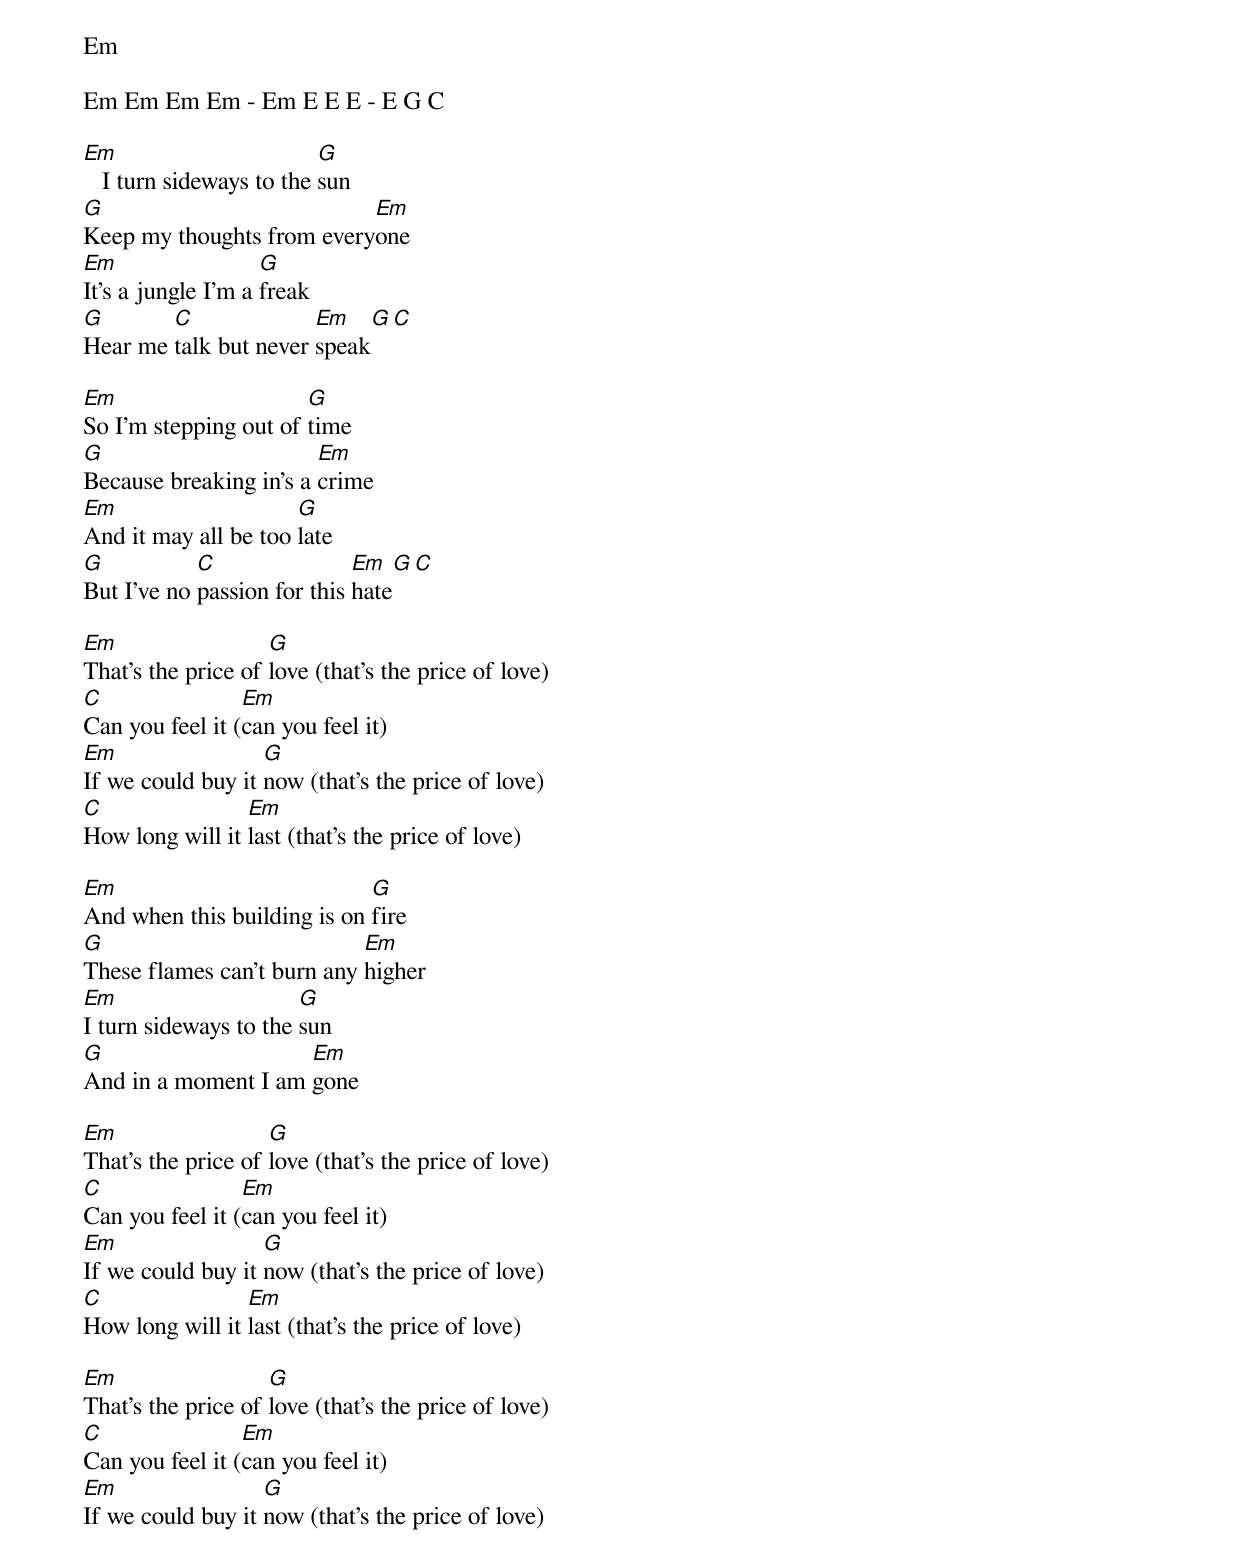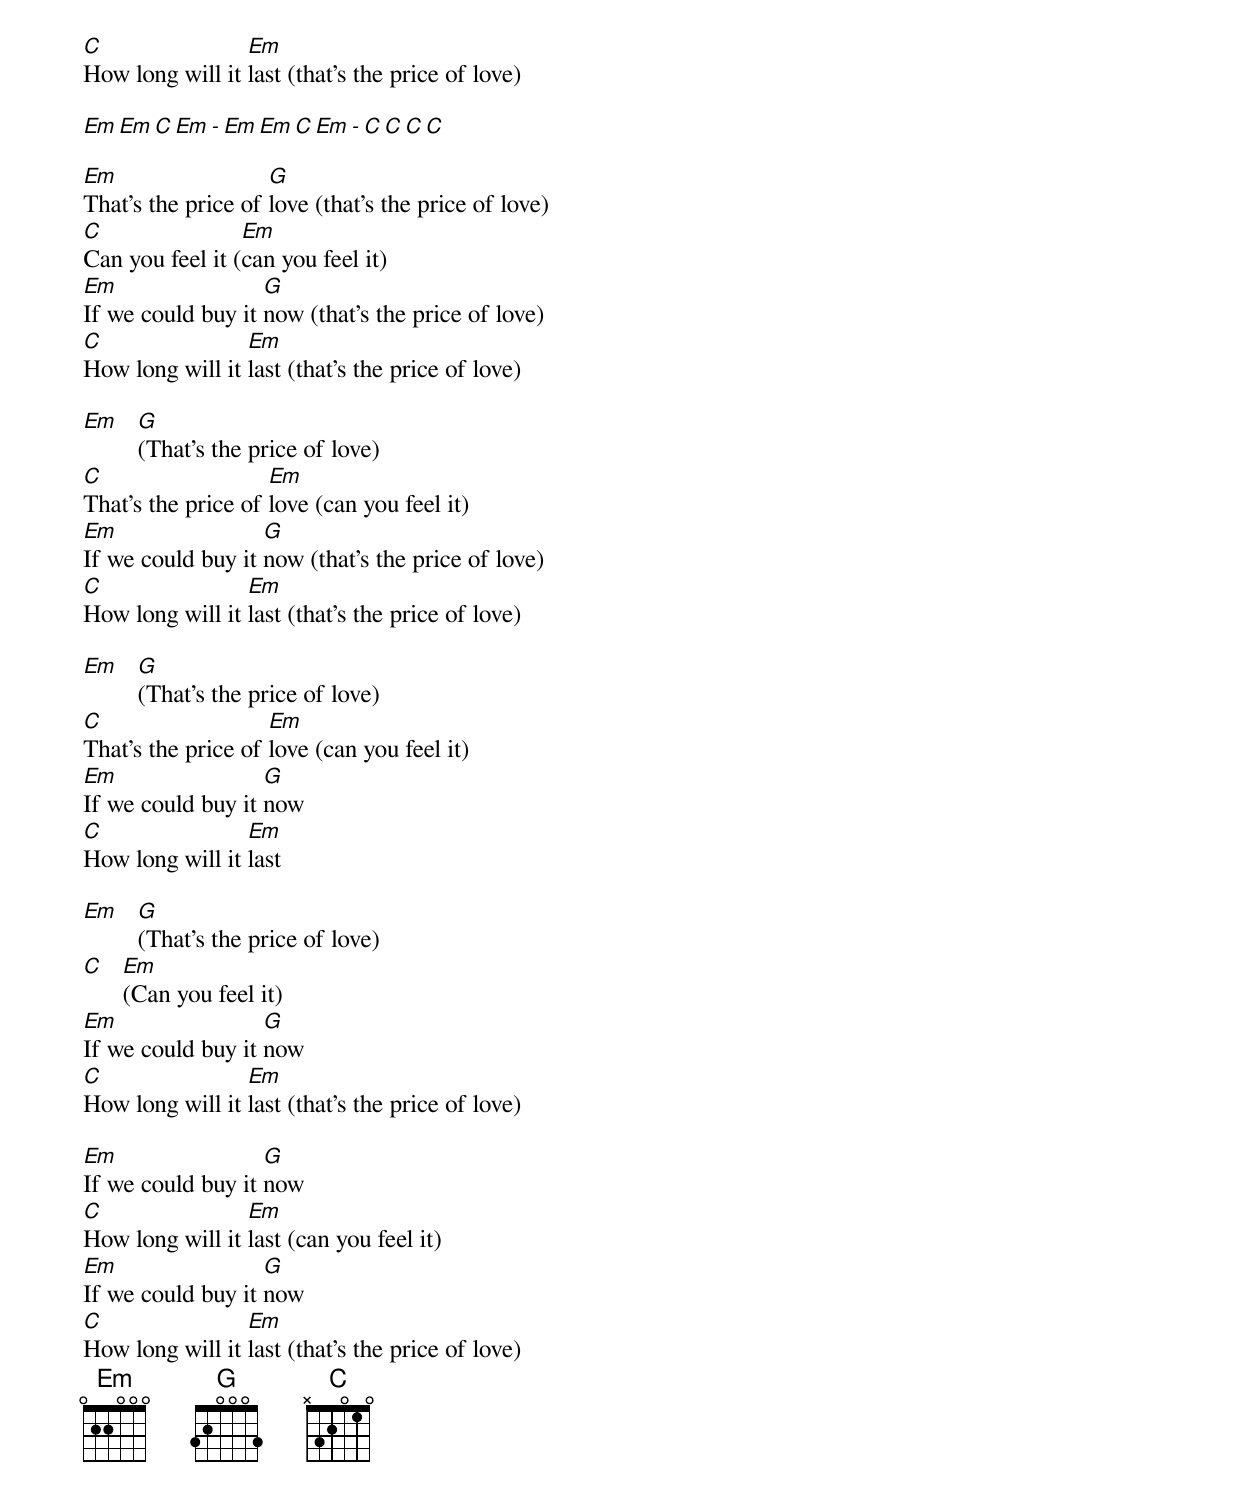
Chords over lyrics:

Em

Em Em Em Em - Em E E E - E G C

Em                        G
   I turn sideways to the sun
G                          Em
Keep my thoughts from everyone
Em                  G
It's a jungle I'm a freak
G       C              Em   G  C
Hear me talk but never speak

Em                     G
So I'm stepping out of time
G                       Em
Because breaking in's a crime
Em                    G
And it may all be too late
G           C                Em   G  C
But I've no passion for this hate

Em                  G
That's the price of love (that's the price of love)
C                Em
Can you feel it (can you feel it)
Em                 G
If we could buy it now (that's the price of love)
C                Em
How long will it last (that's the price of love)

Em                           G
And when this building is on fire
G                           Em
These flames can't burn any higher
Em                     G
I turn sideways to the sun
G                    Em
And in a moment I am gone

Em                  G
That's the price of love (that's the price of love)
C                Em
Can you feel it (can you feel it)
Em                 G
If we could buy it now (that's the price of love)
C                Em
How long will it last (that's the price of love)

Em                  G
That's the price of love (that's the price of love)
C                Em
Can you feel it (can you feel it)
Em                 G
If we could buy it now (that's the price of love)
C                Em
How long will it last (that's the price of love)

Em Em C Em - Em Em C Em - C C C C

Em                  G
That's the price of love (that's the price of love)
C                Em
Can you feel it (can you feel it)
Em                 G
If we could buy it now (that's the price of love)
C                Em
How long will it last (that's the price of love)

Em G
   (That's the price of love)
C                   Em
That's the price of love (can you feel it)
Em                 G
If we could buy it now (that's the price of love)
C                Em
How long will it last (that's the price of love)

Em G
   (That's the price of love)
C                   Em
That's the price of love (can you feel it)
Em                 G
If we could buy it now
C                Em
How long will it last

Em G
   (That's the price of love)
C  Em
   (Can you feel it)
Em                 G
If we could buy it now
C                Em
How long will it last (that's the price of love)

Em                 G
If we could buy it now
C                Em
How long will it last (can you feel it)
Em                 G
If we could buy it now
C                Em
How long will it last (that's the price of love)
